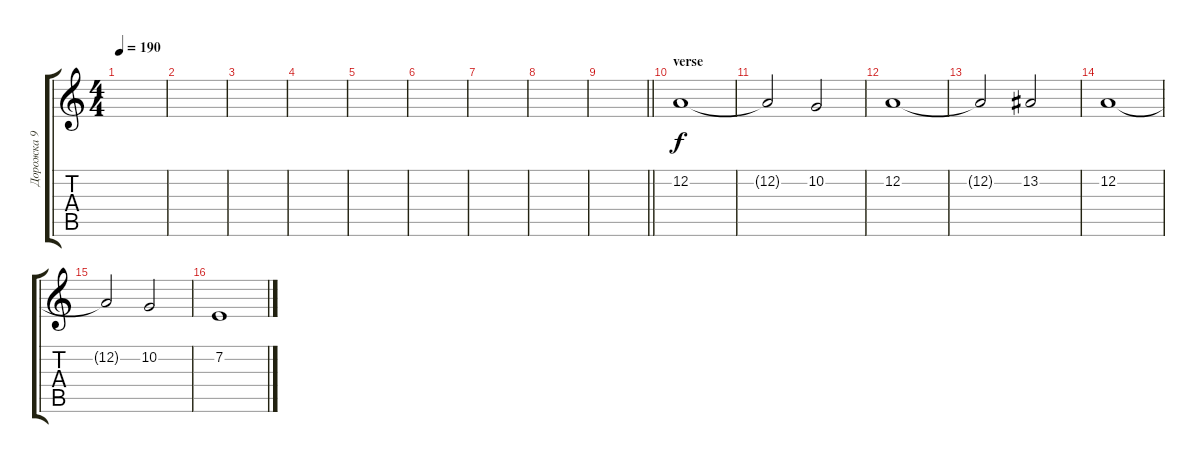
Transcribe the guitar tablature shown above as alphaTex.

\track ("Дорожка 9" "Дорожка 9") {instrument fx5brightness}
\staff {score tabs}
\tuning (D4 A3 F3 C3 G2 C2) {hide}
\ts (4 4)
\tempo 190
\clef g2
\ks c
|
|
|
|
|
|
|
|
\barLineRight lightlight
|
\section ("" "verse")
12.2.1 |
12.2{t}.2 10.2.2 |
12.2.1 |
12.2{t}.2 13.2.2 |
12.2.1 |
12.2{t}.2 10.2.2 |
7.2.1
